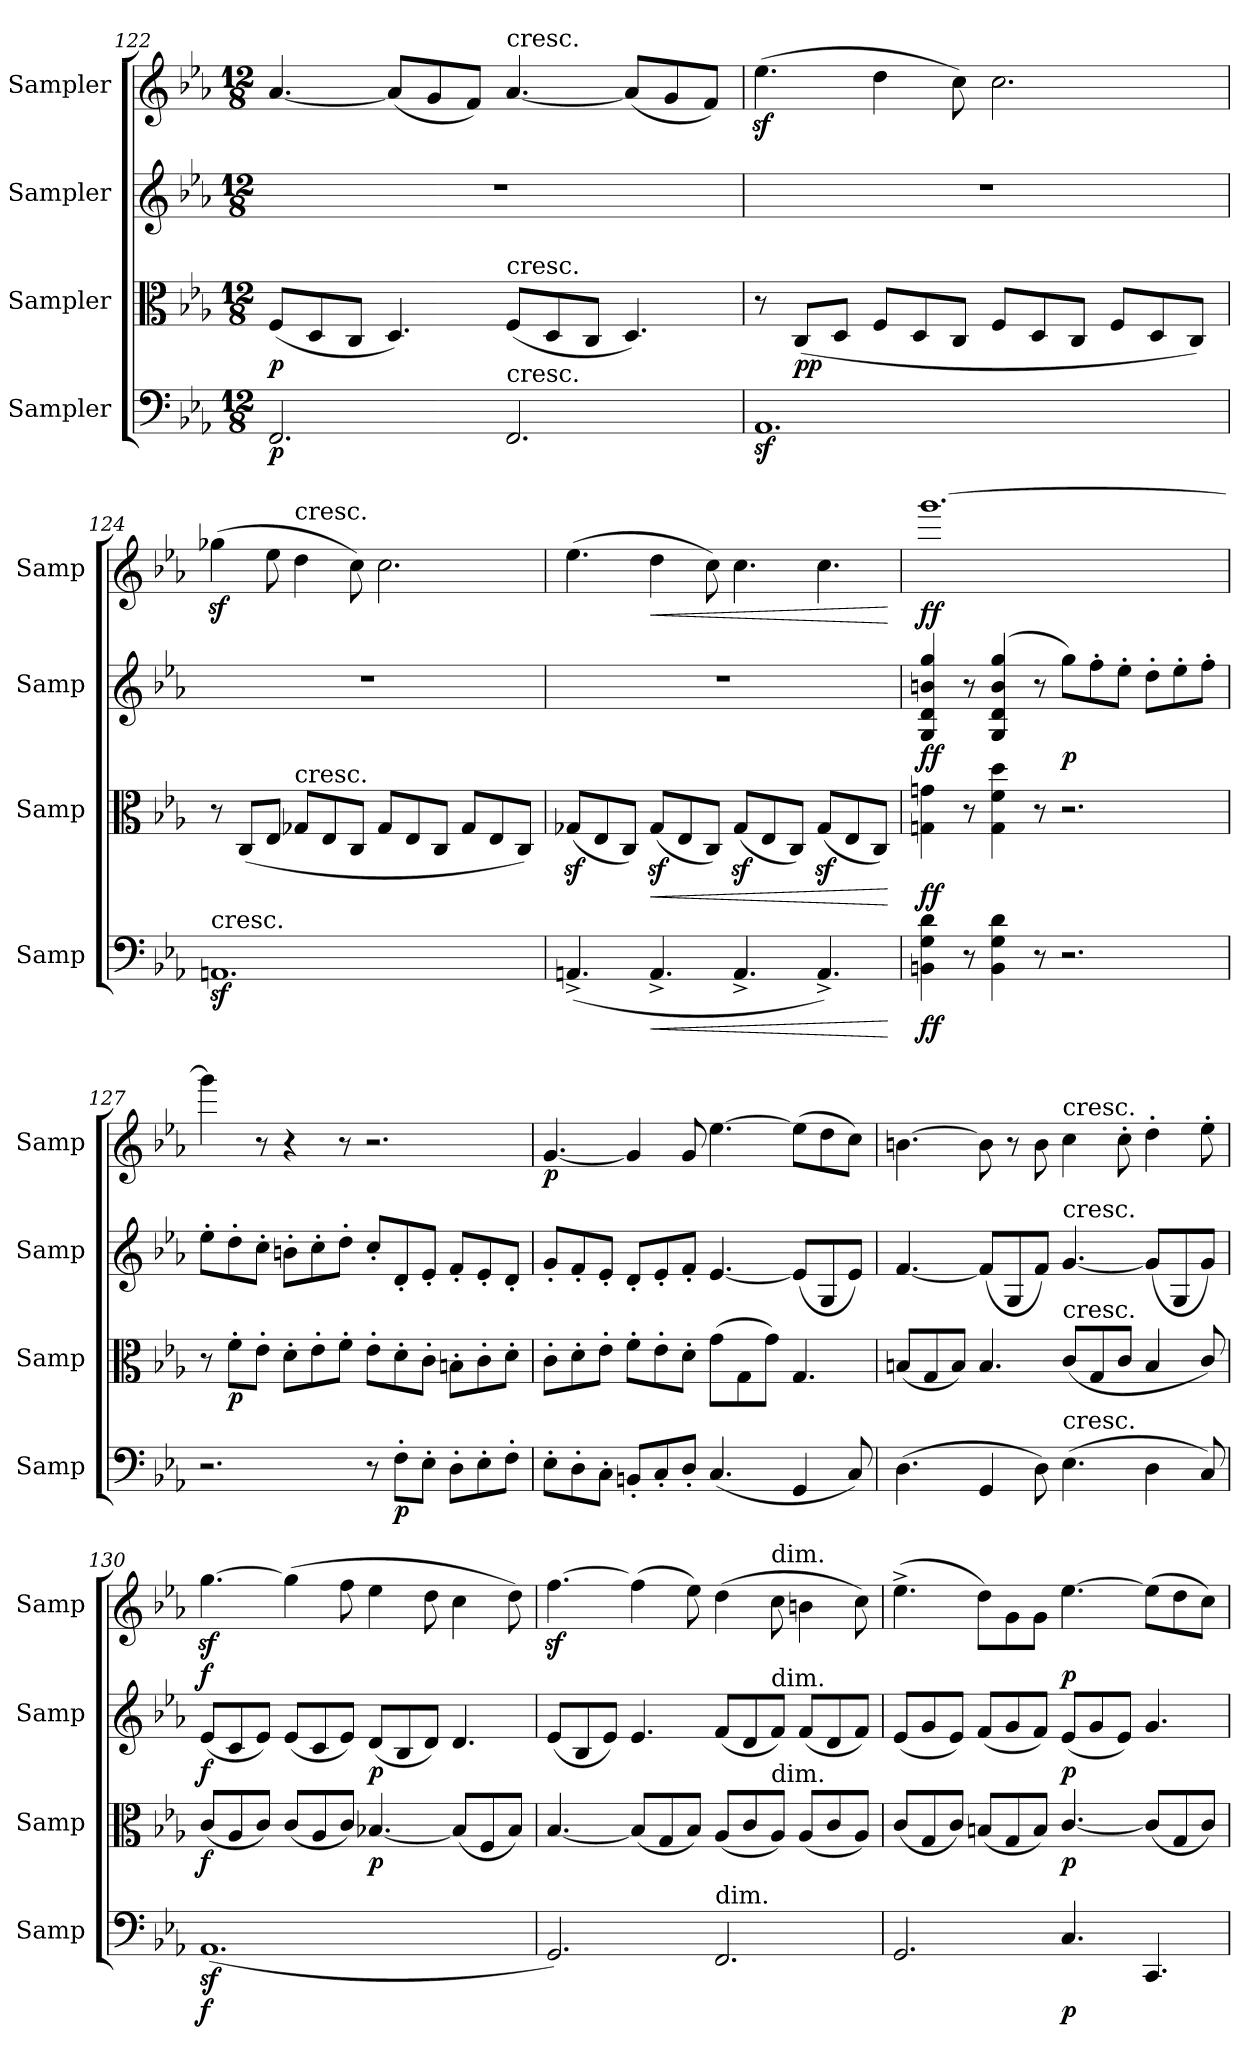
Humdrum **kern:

**kern	**dynam	**kern	**dynam	**kern	**dynam	**kern	**dynam
*part4	*part4	*part3	*part3	*part2	*part2	*part1	*part1
*staff4	*staff4	*staff3	*staff3	*staff2	*staff2	*staff1	*staff1
*I"Sampler	*	*I"Sampler	*	*I"Sampler	*	*I"Sampler	*
*I'Samp	*	*I'Samp	*	*I'Samp	*	*I'Samp	*
*clefF4	*	*clefC3	*	*clefG2	*	*clefG2	*
*k[b-e-a-]	*	*k[b-e-a-]	*	*k[b-e-a-]	*	*k[b-e-a-]	*
*M12/8	*	*M12/8	*	*M12/8	*	*M12/8	*
=122	=122	=122	=122	=122	=122	=122	=122
!	!LO:DY:b	!	!LO:DY:b	!	!	!	!
2.FF/	p	(8F/L	p	1.r	.	[4.a-/	.
.	.	8D/	.	.	.	.	.
.	.	8C/J	.	.	.	.	.
.	.	4.D/)	.	.	.	(8a-/L]	.
.	.	.	.	.	.	8g/	.
.	.	.	.	.	.	8f/J)	.
!	!	!	!	!	!	!LO:TX:a:t=cresc.	!
!	!	!LO:TX:a:t=cresc.	!	!	!	!	!
!LO:TX:a:t=cresc.	!	!	!	!	!	!	!
2.FF/	.	(8F/L	.	.	.	[4.a-/	.
.	.	8D/	.	.	.	.	.
.	.	8C/J	.	.	.	.	.
.	.	4.D/)	.	.	.	(8a-/L]	.
.	.	.	.	.	.	8g/	.
.	.	.	.	.	.	8f/J)	.
=123	=123	=123	=123	=123	=123	=123	=123
1.AA-z<	.	8r	.	1.r	.	(4.ee-z<\	.
!	!	!	!LO:DY:b	!	!	!	!
.	.	(8C/L	pp	.	.	.	.
.	.	8D/J	.	.	.	.	.
.	.	8F/L	.	.	.	4dd\	.
.	.	8D/	.	.	.	.	.
.	.	8C/J	.	.	.	8cc\)	.
.	.	8F/L	.	.	.	2.cc\	.
.	.	8D/	.	.	.	.	.
.	.	8C/J	.	.	.	.	.
.	.	8F/L	.	.	.	.	.
.	.	8D/	.	.	.	.	.
.	.	8C/J)	.	.	.	.	.
=124	=124	=124	=124	=124	=124	=124	=124
!LO:TX:a:t=cresc.	!	!	!	!	!	!	!
1.AAnz<	.	8r	.	1.r	.	(4gg-Xz<\	.
.	.	(8C/L	.	.	.	.	.
.	.	8E-/J	.	.	.	8ee-\	.
!	!	!	!	!	!	!LO:TX:a:t=cresc.	!
!	!	!LO:TX:a:t=cresc.	!	!	!	!	!
.	.	8G-X/L	.	.	.	4dd\	.
.	.	8E-/	.	.	.	.	.
.	.	8C/J	.	.	.	8cc\)	.
.	.	8G-/L	.	.	.	2.cc\	.
.	.	8E-/	.	.	.	.	.
.	.	8C/J	.	.	.	.	.
.	.	8G-/L	.	.	.	.	.
.	.	8E-/	.	.	.	.	.
.	.	8C/J)	.	.	.	.	.
!!LO:LB:g=z
=125	=125	=125	=125	=125	=125	=125	=125
(4.AAn^/	.	(8G-Xz</L	.	1.r	.	(4.ee-\	.
.	.	8E-/	.	.	.	.	.
.	.	8C/J)	.	.	.	.	.
!	!LO:HP:b	!	!LO:HP:b	!	!	!	!LO:HP:b
4.AA^/	<	(8G-z</L	<	.	.	4dd\	<
.	.	8E-/	.	.	.	.	.
.	.	8C/J)	.	.	.	8cc\)	.
4.AA^/	.	(8G-z</L	.	.	.	4.cc\	.
.	.	8E-/	.	.	.	.	.
.	.	8C/J)	.	.	.	.	.
4.AA^/)	.	(8G-z</L	.	.	.	4.cc\	.
.	.	8E-/	.	.	.	.	.
.	.	8C/J)	.	.	.	.	.
.	[	.	[	.	.	.	[
=126	=126	=126	=126	=126	=126	=126	=126
!	!LO:DY:b	!	!LO:DY:b	!	!LO:DY:b	!	!LO:DY:b
4BBn\ 4G\ 4d\	ff	4Gn\ 4gn\	ff	4G/ 4d/ 4bn/ 4gg/	ff	[1.ggg	ff
8r	.	8r	.	8r	.	.	.
4BB\ 4G\ 4d\	.	4G\ 4f\ 4dd\	.	(4G/ 4d/ 4b/ 4gg/	.	.	.
8r	.	8r	.	8r	.	.	.
!	!	!	!	!	!LO:DY:b	!	!
2.r	.	2.r	.	8gg\L)	p	.	.
.	.	.	.	8ff'\	.	.	.
.	.	.	.	8ee-'\J	.	.	.
.	.	.	.	8dd'\L	.	.	.
.	.	.	.	8ee-'\	.	.	.
.	.	.	.	8ff'\J	.	.	.
=127	=127	=127	=127	=127	=127	=127	=127
2.r	.	8r	.	8ee-'\L	.	4ggg\]	.
!	!	!	!LO:DY:b	!	!	!	!
.	.	8f'\L	p	8dd'\	.	.	.
.	.	8e-'\J	.	8cc'\J	.	8r	.
.	.	8d'\L	.	8bn'\L	.	4r	.
.	.	8e-'\	.	8cc'\	.	.	.
.	.	8f'\J	.	8dd'\J	.	8r	.
8r	.	8e-'\L	.	8cc'/L	.	2.r	.
!	!LO:DY:b	!	!	!	!	!	!
8F'\L	p	8d'\	.	8d'/	.	.	.
8E-'\J	.	8c'\J	.	8e-'/J	.	.	.
8D'\L	.	8Bn'\L	.	8f'/L	.	.	.
8E-'\	.	8c'\	.	8e-'/	.	.	.
8F'\J	.	8d'\J	.	8d'/J	.	.	.
=128	=128	=128	=128	=128	=128	=128	=128
!	!	!	!	!	!	!	!LO:DY:b
8E-'\L	.	8c'\L	.	8g'/L	.	[4.g/	p
8D'\	.	8d'\	.	8f'/	.	.	.
8C'\J	.	8e-'\J	.	8e-'/J	.	.	.
8BBn'/L	.	8f'\L	.	8d'/L	.	4g/]	.
8C'/	.	8e-'\	.	8e-'/	.	.	.
8D'/J	.	8d'\J	.	8f'/J	.	8g/	.
(4.C/	.	(8g\L	.	[4.e-/	.	[4.ee-\	.
.	.	8G\	.	.	.	.	.
.	.	8g\J)	.	.	.	.	.
4GG/	.	4.G/	.	(8e-/L]	.	(8ee-\L]	.
.	.	.	.	8G/	.	8dd\	.
8C/)	.	.	.	8e-/J)	.	8cc\J)	.
=129	=129	=129	=129	=129	=129	=129	=129
(4.D\	.	(8Bn/L	.	[4.f/	.	[4.bn\	.
.	.	8G/	.	.	.	.	.
.	.	8B/J)	.	.	.	.	.
4GG/	.	4.B/	.	(8f/L]	.	8b\]	.
.	.	.	.	8G/	.	8r	.
8D\)	.	.	.	8f/J)	.	8b\	.
!	!	!	!	!	!	!LO:TX:a:t=cresc.	!
!	!	!	!	!LO:TX:a:t=cresc.	!	!	!
!	!	!LO:TX:a:t=cresc.	!	!	!	!	!
!LO:TX:a:t=cresc.	!	!	!	!	!	!	!
(4.E-\	.	(8c/L	.	[4.g/	.	4cc\	.
.	.	8G/	.	.	.	.	.
.	.	8c/J	.	.	.	8cc'\	.
4D\	.	4B/	.	(8g/L]	.	4dd'\	.
.	.	.	.	8G/	.	.	.
8C/)	.	8c/)	.	8g/J)	.	8ee-'\	.
!!LO:LB:g=z
=130	=130	=130	=130	=130	=130	=130	=130
!	!LO:DY:b	!	!LO:DY:b	!	!LO:DY:b	!	!LO:DY:b
(1.AA-z>	f	(8c/L	f	(8e-/L	f	[4.ggz>\	f
.	.	8A-/	.	8c/	.	.	.
.	.	8c/J)	.	8e-/J)	.	.	.
.	.	(8c/L	.	(8e-/L	.	(4gg\]	.
.	.	8A-/	.	8c/	.	.	.
.	.	8c/J)	.	8e-/J)	.	8ff\	.
!	!	!	!LO:DY:b	!	!LO:DY:b	!	!
.	.	[4.B-X/	p	(8d/L	p	4ee-\	.
.	.	.	.	8B-/	.	.	.
.	.	.	.	8d/J)	.	8dd\	.
.	.	(8B-/L]	.	4.d/	.	4cc\	.
.	.	8F/	.	.	.	.	.
.	.	8B-/J)	.	.	.	8dd\)	.
=131	=131	=131	=131	=131	=131	=131	=131
2.GG/)	.	[4.B-/	.	(8e-/L	.	[4.ffz<\	.
.	.	.	.	8B-/	.	.	.
.	.	.	.	8e-/J)	.	.	.
.	.	(8B-/L]	.	4.e-/	.	(4ff\]	.
.	.	8G/	.	.	.	.	.
.	.	8B-/J)	.	.	.	8ee-\)	.
!LO:TX:a:t=dim.	!	!	!	!	!	!	!
2.FF/	.	(8A-/L	.	(8f/L	.	(4dd\	.
.	.	8c/	.	8d/	.	.	.
!	!	!	!	!	!	!LO:TX:a:t=dim.	!
!	!	!	!	!LO:TX:a:t=dim.	!	!	!
!	!	!LO:TX:a:t=dim.	!	!	!	!	!
.	.	8A-/J)	.	8f/J)	.	8cc\	.
.	.	(8A-/L	.	(8f/L	.	4bn\	.
.	.	8c/	.	8d/	.	.	.
.	.	8A-/J)	.	8f/J)	.	8cc\)	.
=132	=132	=132	=132	=132	=132	=132	=132
2.GG/	.	(8c/L	.	(8e-/L	.	(4.ee-^\	.
.	.	8G/	.	8g/	.	.	.
.	.	8c/J)	.	8e-/J)	.	.	.
.	.	(8Bn/L	.	(8f/L	.	8dd\L)	.
.	.	8G/	.	8g/	.	8g\	.
.	.	8B/J)	.	8f/J)	.	8g\J	.
!	!LO:DY:b	!	!LO:DY:b	!	!LO:DY:b	!	!LO:DY:b
4.C/	p	[4.c/	p	(8e-/L	p	[4.ee-\	p
.	.	.	.	8g/	.	.	.
.	.	.	.	8e-/J)	.	.	.
4.CC/	.	(8c/L]	.	4.g/	.	(8ee-\L]	.
.	.	8G/	.	.	.	8dd\	.
.	.	8c/J)	.	.	.	8cc\J)	.
=	=	=	=	=	=	=	=
*-	*-	*-	*-	*-	*-	*-	*-
